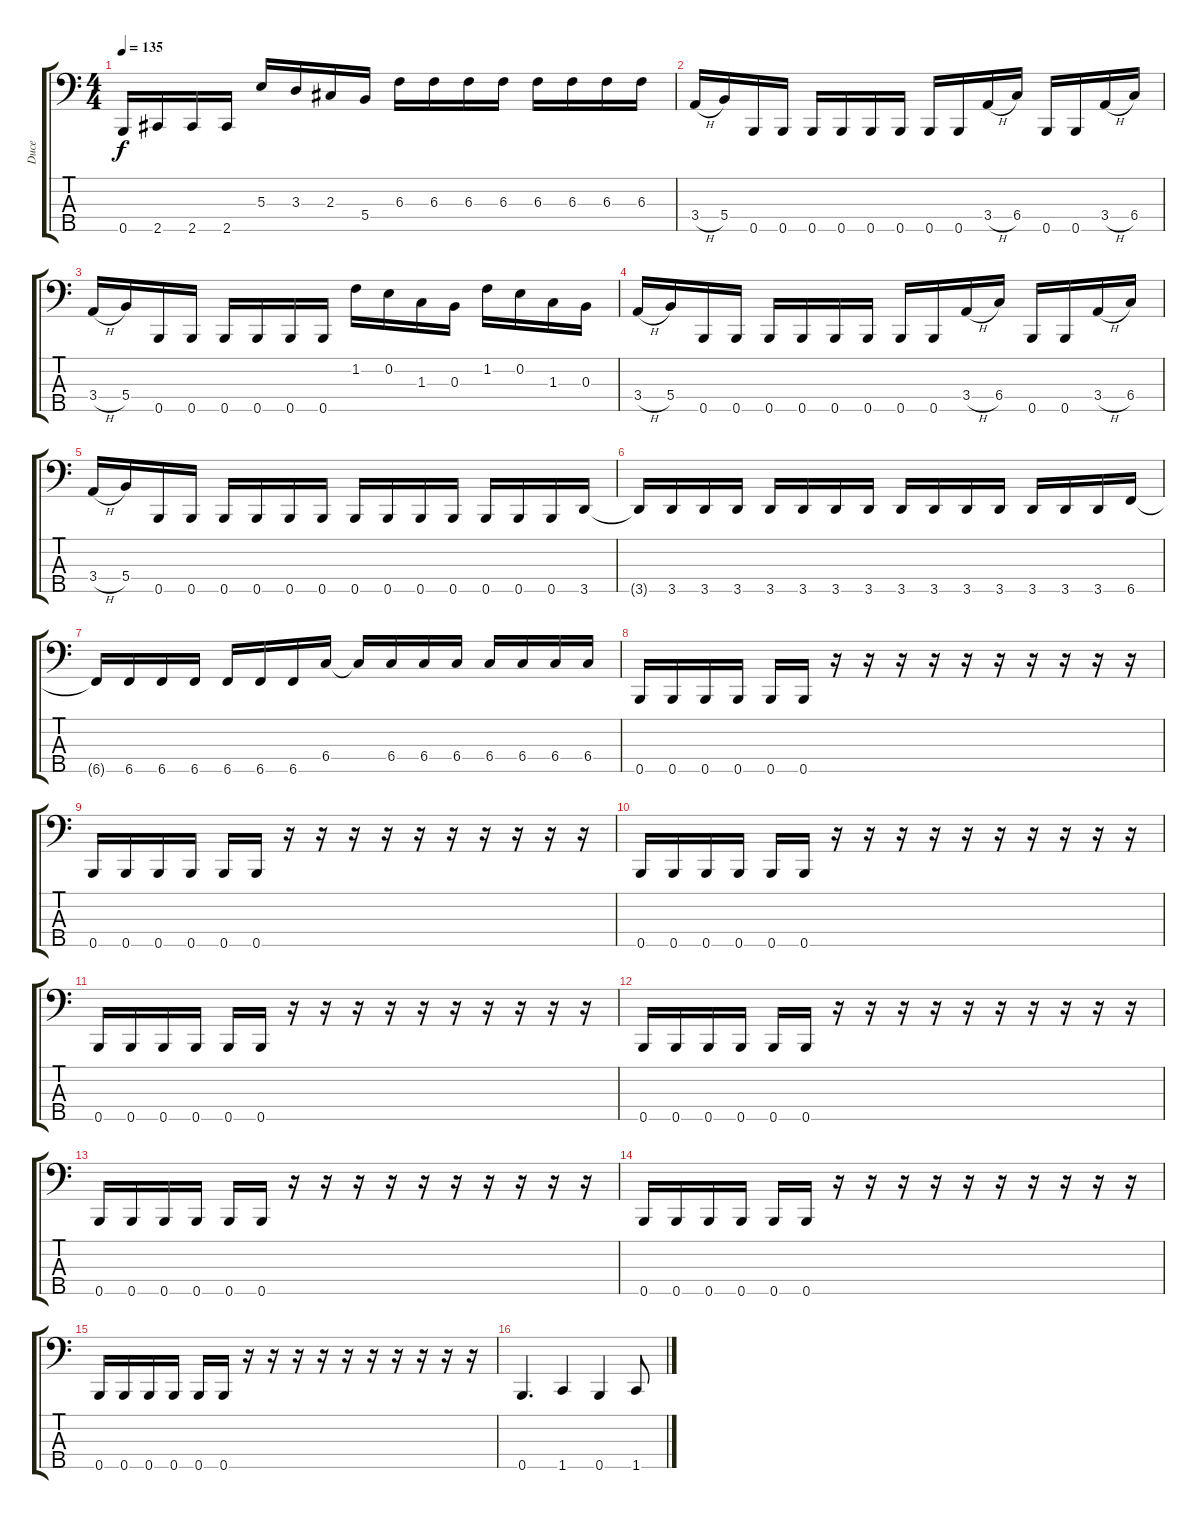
\track ("Duce" "Duce") {instrument electricbasspick}
\staff {score tabs}
\tuning (Ab2 E2 B1 Gb1 B0) {hide}
\ts (4 4)
\tempo 135
\clef f4
\ks c
0.5.16{dy f} 2.5.16 2.5.16 2.5.16 5.3.16 3.3.16 2.3.16 5.4.16 6.3.16 6.3.16 6.3.16 6.3.16 6.3.16 6.3.16 6.3.16 6.3.16 |
3.4{h}.16 5.4.16 0.5.16 0.5.16 0.5.16 0.5.16 0.5.16 0.5.16 0.5.16 0.5.16 3.4{h}.16 6.4.16 0.5.16 0.5.16 3.4{h}.16 6.4.16 |
3.4{h}.16 5.4.16 0.5.16 0.5.16 0.5.16 0.5.16 0.5.16 0.5.16 1.2.16 0.2.16 1.3.16 0.3.16 1.2.16 0.2.16 1.3.16 0.3.16 |
3.4{h}.16 5.4.16 0.5.16 0.5.16 0.5.16 0.5.16 0.5.16 0.5.16 0.5.16 0.5.16 3.4{h}.16 6.4.16 0.5.16 0.5.16 3.4{h}.16 6.4.16 |
3.4{h}.16 5.4.16 0.5.16 0.5.16 0.5.16 0.5.16 0.5.16 0.5.16 0.5.16 0.5.16 0.5.16 0.5.16 0.5.16 0.5.16 0.5.16 3.5.16 |
3.5{t}.16 3.5.16 3.5.16 3.5.16 3.5.16 3.5.16 3.5.16 3.5.16 3.5.16 3.5.16 3.5.16 3.5.16 3.5.16 3.5.16 3.5.16 6.5.16 |
6.5{t}.16 6.5.16 6.5.16 6.5.16 6.5.16 6.5.16 6.5.16 6.4.16 6.4{t}.16 6.4.16 6.4.16 6.4.16 6.4.16 6.4.16 6.4.16 6.4.16 |
0.5.16 0.5.16 0.5.16 0.5.16 0.5.16 0.5.16 r.16 r.16 r.16 r.16 r.16 r.16 r.16 r.16 r.16 r.16 |
0.5.16 0.5.16 0.5.16 0.5.16 0.5.16 0.5.16 r.16 r.16 r.16 r.16 r.16 r.16 r.16 r.16 r.16 r.16 |
0.5.16 0.5.16 0.5.16 0.5.16 0.5.16 0.5.16 r.16 r.16 r.16 r.16 r.16 r.16 r.16 r.16 r.16 r.16 |
0.5.16 0.5.16 0.5.16 0.5.16 0.5.16 0.5.16 r.16 r.16 r.16 r.16 r.16 r.16 r.16 r.16 r.16 r.16 |
0.5.16 0.5.16 0.5.16 0.5.16 0.5.16 0.5.16 r.16 r.16 r.16 r.16 r.16 r.16 r.16 r.16 r.16 r.16 |
0.5.16 0.5.16 0.5.16 0.5.16 0.5.16 0.5.16 r.16 r.16 r.16 r.16 r.16 r.16 r.16 r.16 r.16 r.16 |
0.5.16 0.5.16 0.5.16 0.5.16 0.5.16 0.5.16 r.16 r.16 r.16 r.16 r.16 r.16 r.16 r.16 r.16 r.16 |
0.5.16 0.5.16 0.5.16 0.5.16 0.5.16 0.5.16 r.16 r.16 r.16 r.16 r.16 r.16 r.16 r.16 r.16 r.16 |
0.5.4{d} 1.5.4 0.5.4 1.5.8
